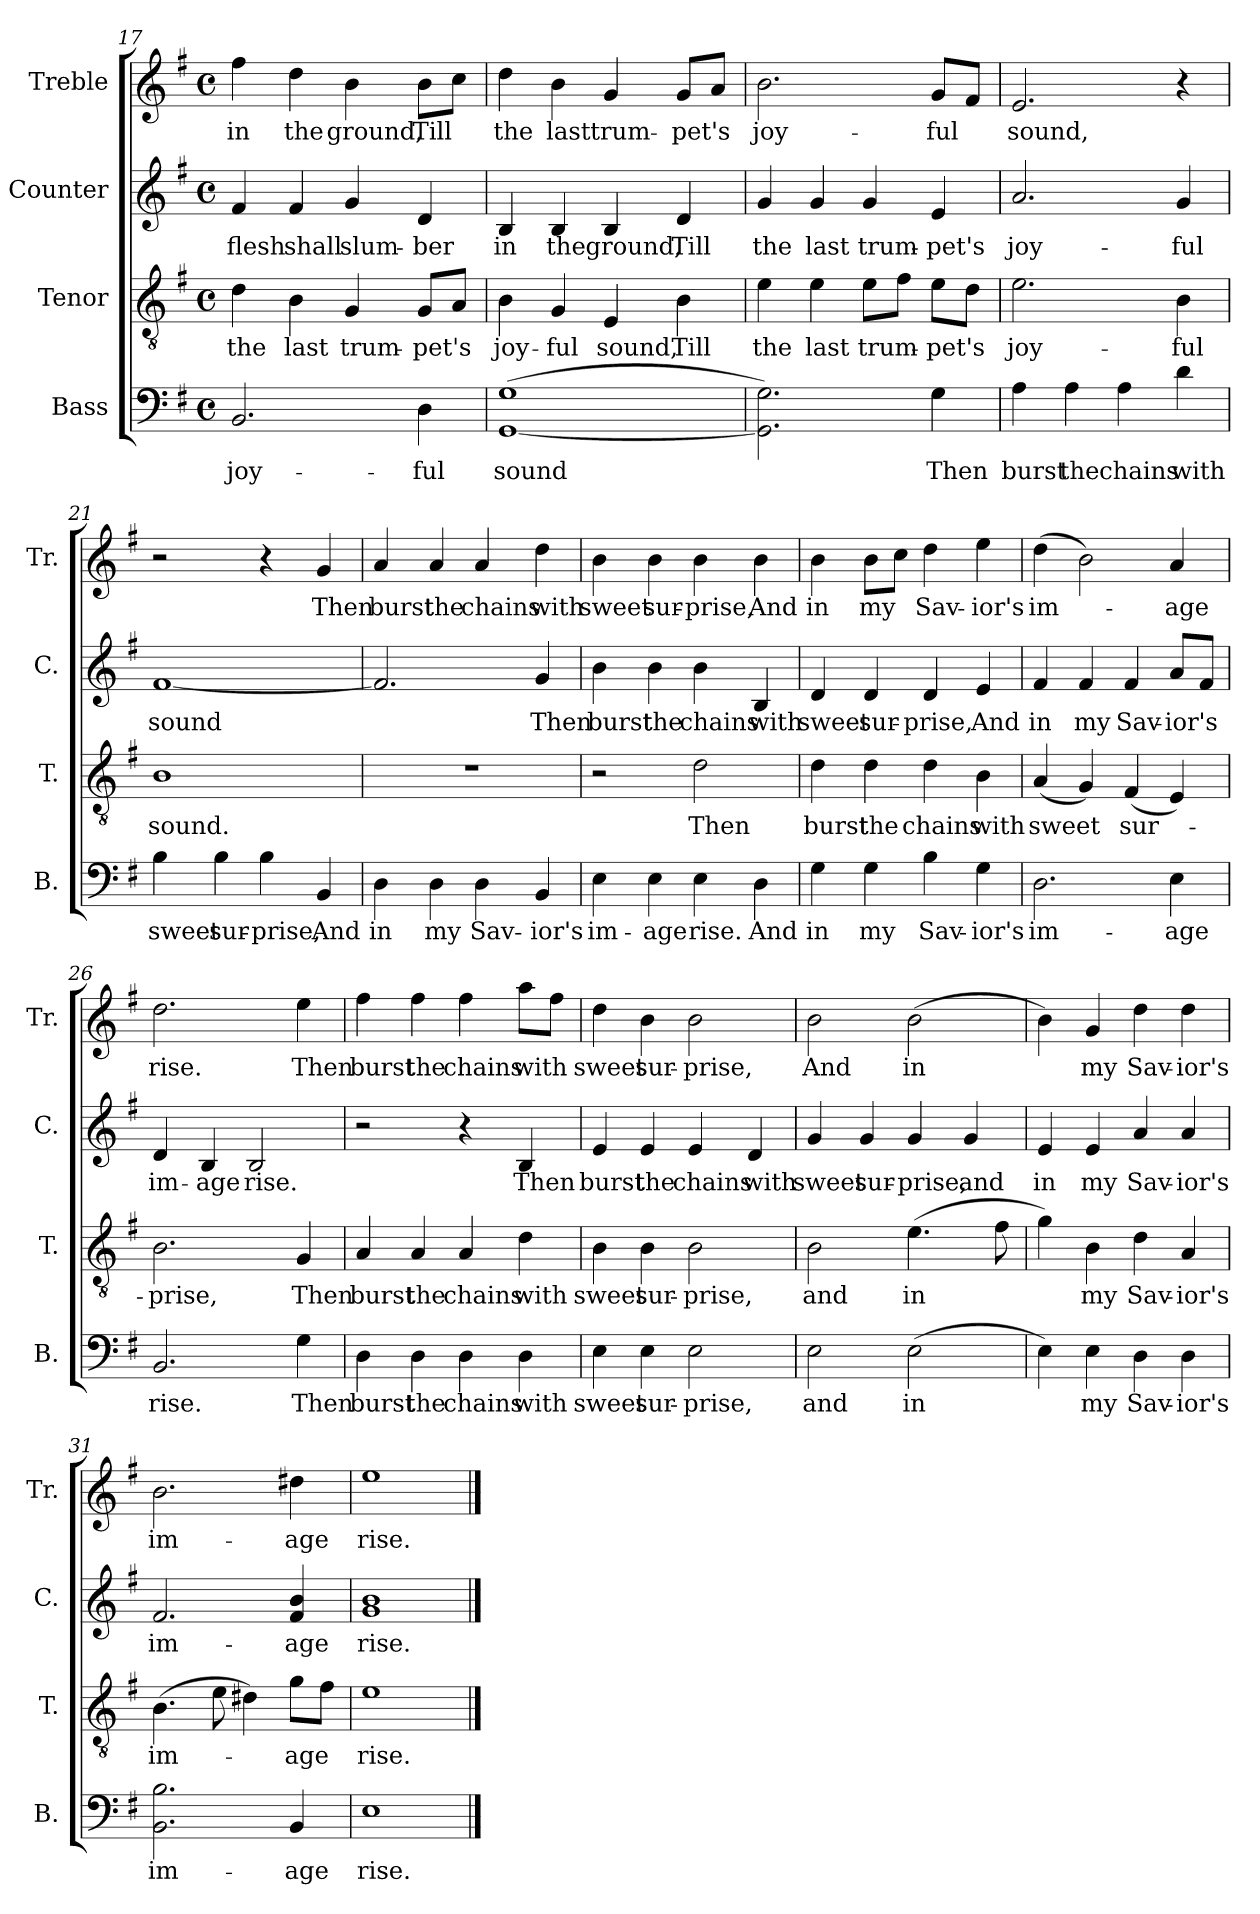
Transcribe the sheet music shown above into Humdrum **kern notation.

**kern	**text	**kern	**text	**kern	**text	**kern	**text
*part4	*part4	*part3	*part3	*part2	*part2	*part1	*part1
*staff4	*staff4	*staff3	*staff3	*staff2	*staff2	*staff1	*staff1
*I"Bass	*	*I"Tenor	*	*I"Counter	*	*I"Treble	*
*I'B.	*	*I'T.	*	*I'C.	*	*I'Tr.	*
*clefF4	*	*clefGv2	*	*clefG2	*	*clefG2	*
*k[f#]	*	*k[f#]	*	*k[f#]	*	*k[f#]	*
*M4/4	*	*M4/4	*	*M4/4	*	*M4/4	*
*met(c)	*	*met(c)	*	*met(c)	*	*met(c)	*
=17	=17	=17	=17	=17	=17	=17	=17
2.BB/	joy-	4d\	the	4f#/	flesh	4ff#\	in
.	.	4B\	last	4f#/	shall	4dd\	the
.	.	4G/	trum-	4g/	slum-	4b\	ground,
4D\	-ful	8G/L	-pet's	4d/	-ber	8b\L	Till
.	.	8A/J	.	.	.	8cc\J	.
=18	=18	=18	=18	=18	=18	=18	=18
([1GG 1G	sound	4B\	joy-	4B/	in	4dd\	the
.	.	4G/	-ful	4B/	the	4b\	last
.	.	4E/	sound,	4B/	ground,	4g/	trum-
.	.	4B\	Till	4d/	Till	8g/L	-pet's
.	.	.	.	.	.	8a/J	.
!!LO:PB:g=z
=19	=19	=19	=19	=19	=19	=19	=19
2.GG\] 2.G\)	.	4e\	the	4g/	the	2.b\	joy-
.	.	4e\	last	4g/	last	.	.
.	.	8e\L	trum-	4g/	trum-	.	.
.	.	8f#\J	.	.	.	.	.
4G\	Then	8e\L	-pet's	4e/	-pet's	8g/L	-ful
.	.	8d\J	.	.	.	8f#/J	.
=20	=20	=20	=20	=20	=20	=20	=20
4A\	burst	2.e\	joy-	2.a/	joy-	2.e/	sound,
4A\	the	.	.	.	.	.	.
4A\	chains	.	.	.	.	.	.
4d\	with	4B\	-ful	4g/	-ful	4r	.
=21	=21	=21	=21	=21	=21	=21	=21
4B\	sweet	1B	sound.	[1f#	sound	2r	.
4B\	sur-	.	.	.	.	.	.
4B\	-prise,	.	.	.	.	4r	.
4BB/	And	.	.	.	.	4g/	Then
=22	=22	=22	=22	=22	=22	=22	=22
4D\	in	1r	.	2.f#/]	.	4a/	burst
4D\	my	.	.	.	.	4a/	the
4D\	Sav-	.	.	.	.	4a/	chains
4BB/	-ior's	.	.	4g/	Then	4dd\	with
=23	=23	=23	=23	=23	=23	=23	=23
4E\	im-	2r	.	4b\	burst	4b\	sweet
4E\	-age	.	.	4b\	the	4b\	sur-
4E\	rise.	2d\	Then	4b\	chains	4b\	-prise,
4D\	And	.	.	4B/	with	4b\	And
!!LO:LB:g=z
=24	=24	=24	=24	=24	=24	=24	=24
4G\	in	4d\	burst	4d/	sweet	4b\	in
4G\	my	4d\	the	4d/	sur-	8b\L	my
.	.	.	.	.	.	8cc\J	.
4B\	Sav-	4d\	chains	4d/	-prise,	4dd\	Sav-
4G\	-ior's	4B\	with	4e/	And	4ee\	-ior's
=25	=25	=25	=25	=25	=25	=25	=25
2.D\	im-	(4A/	sweet	4f#/	in	(4dd\	im-
.	.	4G/)	.	4f#/	my	2b\)	.
.	.	(4F#/	sur-	4f#/	Sav-	.	.
4E\	-age	4E/)	.	8a/L	-ior's	4a/	-age
.	.	.	.	8f#/J	.	.	.
=26	=26	=26	=26	=26	=26	=26	=26
2.BB/	rise.	2.B\	-prise,	4d/	im-	2.dd\	rise.
.	.	.	.	4B/	-age	.	.
.	.	.	.	2B/	rise.	.	.
4G\	Then	4G/	Then	.	.	4ee\	Then
=27	=27	=27	=27	=27	=27	=27	=27
4D\	burst	4A/	burst	2r	.	4ff#\	burst
4D\	the	4A/	the	.	.	4ff#\	the
4D\	chains	4A/	chains	4r	.	4ff#\	chains
4D\	with	4d\	with	4B/	Then	8aa\L	with
.	.	.	.	.	.	8ff#\J	.
=28	=28	=28	=28	=28	=28	=28	=28
4E\	sweet	4B\	sweet	4e/	burst	4dd\	sweet
4E\	sur-	4B\	sur-	4e/	the	4b\	sur-
2E\	-prise,	2B\	-prise,	4e/	chains	2b\	-prise,
.	.	.	.	4d/	with	.	.
!!LO:LB:g=z
=29	=29	=29	=29	=29	=29	=29	=29
2E\	and	2B\	and	4g/	sweet	2b\	And
.	.	.	.	4g/	sur-	.	.
(2E\	in	(4.e\	in	4g/	-prise,	(2b\	in
.	.	.	.	4g/	and	.	.
.	.	8f#\	.	.	.	.	.
=30	=30	=30	=30	=30	=30	=30	=30
4E\)	.	4g\)	.	4e/	in	4b\)	.
4E\	my	4B\	my	4e/	my	4g/	my
4D\	Sav-	4d\	Sav-	4a/	Sav-	4dd\	Sav-
4D\	-ior's	4A/	-ior's	4a/	-ior's	4dd\	-ior's
=31	=31	=31	=31	=31	=31	=31	=31
2.BB\ 2.B\	im-	(4.B\	im-	2.f#/	im-	2.b\	im-
.	.	8e\	.	.	.	.	.
.	.	4d#X\)	.	.	.	.	.
4BB/	-age	8g\L	-age	4f#/ 4b/	-age	4dd#X\	-age
.	.	8f#\J	.	.	.	.	.
=32	=32	=32	=32	=32	=32	=32	=32
1E	rise.	1e	rise.	1g 1b	rise.	1ee	rise.
==	==	==	==	==	==	==	==
*-	*-	*-	*-	*-	*-	*-	*-
